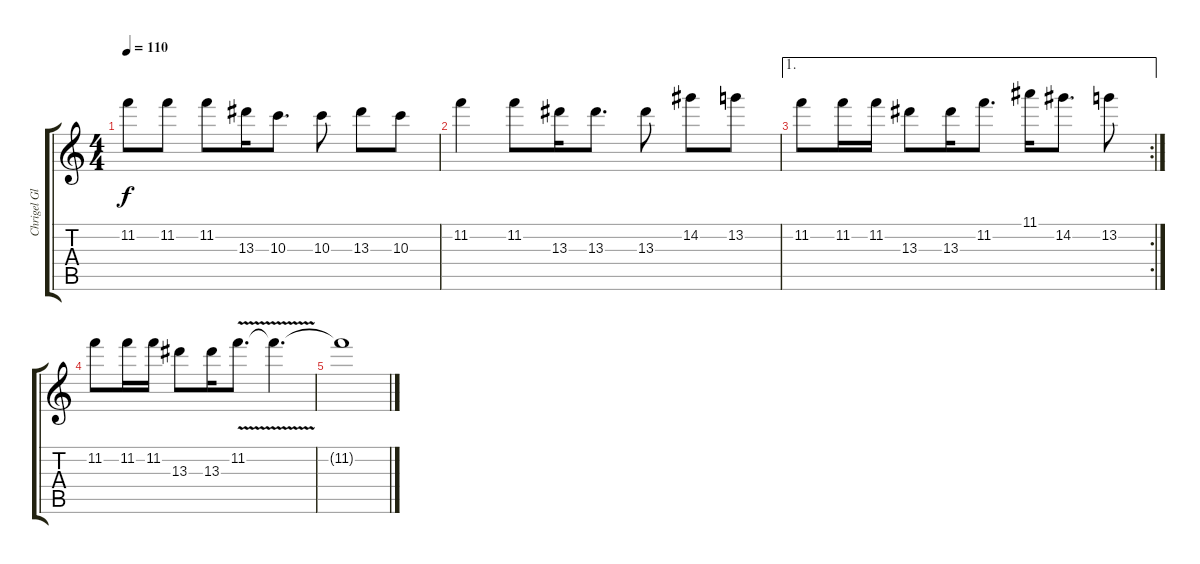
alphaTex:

\track ("Chrigel Glanzmann" "Chrigel Gl") {instrument piccolo}
\staff {score tabs}
\tuning (B5 Gb5 D5 A4 E4 B3) {hide}
\ts (4 4)
\tempo 110
\clef g2
\ks c
11.2.8{dy f} 11.2.8 11.2.8 13.3.16 10.3.8{d} 10.3.8 13.3.8 10.3.8 |
11.2.4 11.2.8 13.3.16 13.3.8{d} 13.3.8 14.2.8 13.2.8 |
\ae 1
\rc 2
11.2.8 11.2.16 11.2.16 13.3.8 13.3.16 11.2.8{d} 11.1.16 14.2.8{d} 13.2.8 |
11.2.8 11.2.16 11.2.16 13.3.8 13.3.16 11.2{v}.8{d} 11.2{t}.4{d} |
11.2{t}.1
